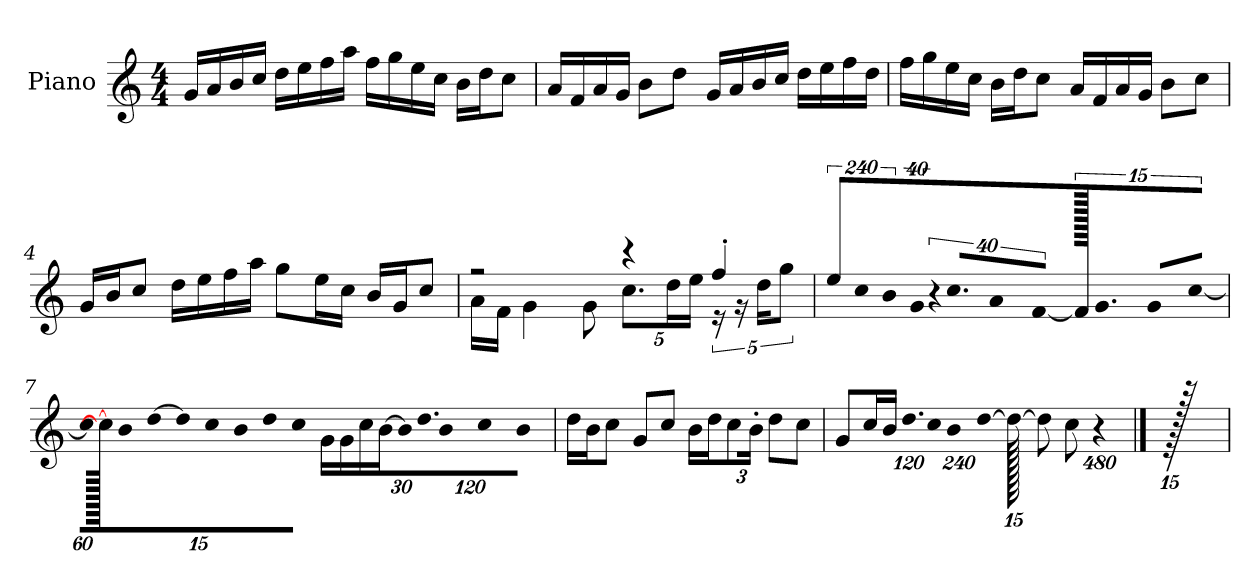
**kern
*part1
*staff1
*I"Piano
*I'P-no
*clefG2
*k[]
*M4/4
*MM90
=1
16g/LL
16a/
16b/
16cc/JJ
16dd\LL
16ee\
16ff\
16aa\JJ
16ff\LL
16gg\
16ee\
16cc\JJ
16b\LL
16dd\J
8cc\J
=2
16a/LL
16f/
16a/
16g/JJ
8b\L
8dd\J
16g/LL
16a/
16b/
16cc/JJ
16dd\LL
16ee\
16ff\
16dd\JJ
=3
16ff\LL
16gg\
16ee\
16cc\JJ
16b\LL
16dd\J
8cc\J
16a/LL
16f/
16a/
16g/JJ
8b\L
8cc\J
!!LO:LB:g=z
=4
16g/LL
16b/J
8cc/J
16dd\LL
16ee\
16ff\
16aa\JJ
8gg\L
16ee\L
16cc\JJ
16b/LL
16g/J
8cc/J
=5
*^
2r	16a\LL
.	16f\JJ
.	4g\
.	8g\
4r	10.cc\L
.	20dd\L
.	20ee\JJ
4ff'/	20r
.	20r
.	20dd\KL
.	10gg\J
=6	=6
!LO:N:vis=16	!
*v	*v
1920%137ee\LL
!LO:N:vis=16
1920%137cc\
!LO:N:vis=16
1920%137b\
!LO:N:vis=32
640%23g\JJk
!LO:N:vis=32
640%23r
!LO:N:vis=16.
960%103cc/LL
!LO:N:vis=16
1920%137a/
[480%17f/JJ
1920f/]
5.g/
10g/L
[1920%191cc/J
!!LO:LB:g=z
=7
*Xbrackettup
!LO:N:vis=32
1920%53cc\KLL]
1920cc/_
!LO:N:vis=16
1920%107b\
!LO:N:vis=32
[1920%53dd\K
!LO:N:vis=16
1920%107dd\]
!LO:N:vis=16
1920%107cc\
!LO:N:vis=16
1920%107b\J
!LO:N:vis=8
640%71dd\
!LO:N:vis=8
640%71cc\J
16g\LL
16g\
16cc\
[16b\
!LO:N:vis=64
960%17b\KL]
!LO:N:vis=32.
1920%103dd\J
!LO:N:vis=16
1920%137b\
!LO:N:vis=16
1920%137cc\
!LO:N:vis=32
640%23b\JJk
=8
16dd\LL
16b\J
8cc\J
8g/L
8cc/J
16b\LL
16dd\J
12cc\
24b'\Jk
8dd\L
8cc\J
=9
8g/L
16cc/L
16b/JJ
!LO:N:vis=16.
960%103dd\LL
!LO:N:vis=16
1920%137cc\
!LO:N:vis=32
640%23b\L
[480%17dd\JJ
1920dd\_
8dd\L]
8cc\J
1920%479r
==10
1920r
=
*-
